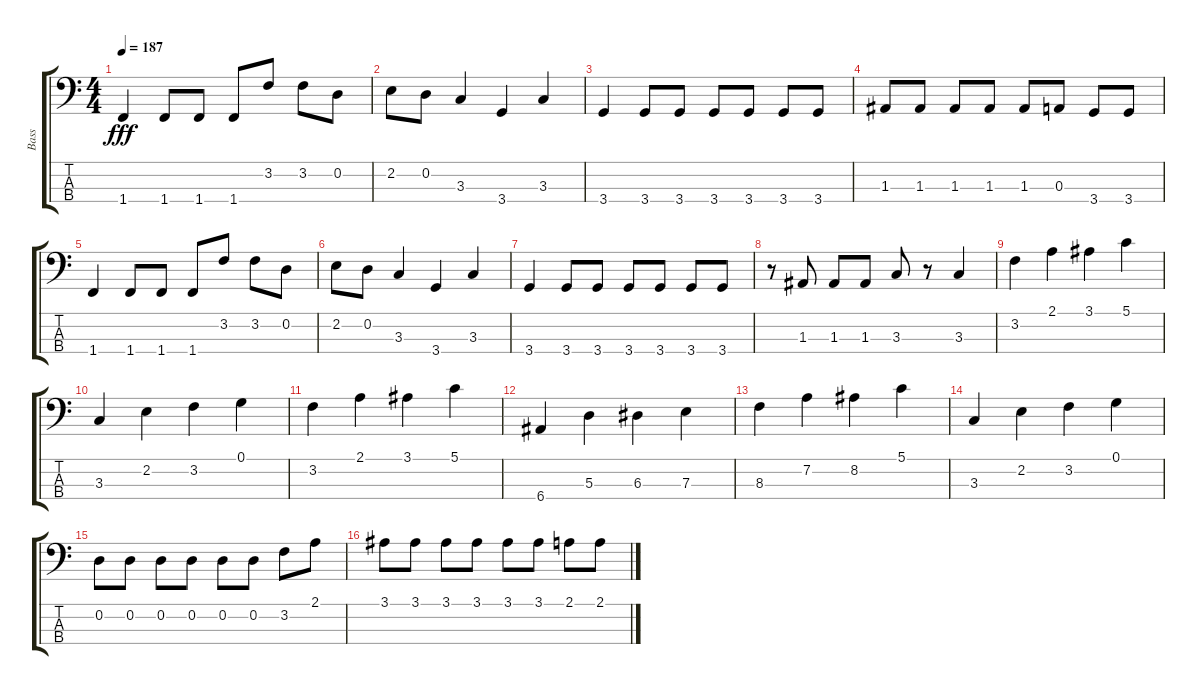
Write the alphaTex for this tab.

\track ("Bass" "Bass") {instrument electricbasspick}
\staff {score tabs}
\tuning (G2 D2 A1 E1) {hide}
\ts (4 4)
\tempo 187
\clef f4
\ks c
1.4.4{dy fff} 1.4.8 1.4.8 1.4.8 3.2.8 3.2.8 0.2.8 |
2.2.8 0.2.8 3.3.4 3.4.4 3.3.4 |
3.4.4 3.4.8 3.4.8 3.4.8 3.4.8 3.4.8 3.4.8 |
1.3.8 1.3.8 1.3.8 1.3.8 1.3.8 0.3.8 3.4.8 3.4.8 |
1.4.4 1.4.8 1.4.8 1.4.8 3.2.8 3.2.8 0.2.8 |
2.2.8 0.2.8 3.3.4 3.4.4 3.3.4 |
3.4.4 3.4.8 3.4.8 3.4.8 3.4.8 3.4.8 3.4.8 |
r.8 1.3.8 1.3.8 1.3.8 3.3.8 r.8 3.3.4 |
3.2.4 2.1.4 3.1.4 5.1.4 |
3.3.4 2.2.4 3.2.4 0.1.4 |
3.2.4 2.1.4 3.1.4 5.1.4 |
6.4.4 5.3.4 6.3.4 7.3.4 |
8.3.4 7.2.4 8.2.4 5.1.4 |
3.3.4 2.2.4 3.2.4 0.1.4 |
0.2.8 0.2.8 0.2.8 0.2.8 0.2.8 0.2.8 3.2.8 2.1.8 |
3.1.8 3.1.8 3.1.8 3.1.8 3.1.8 3.1.8 2.1.8 2.1.8
